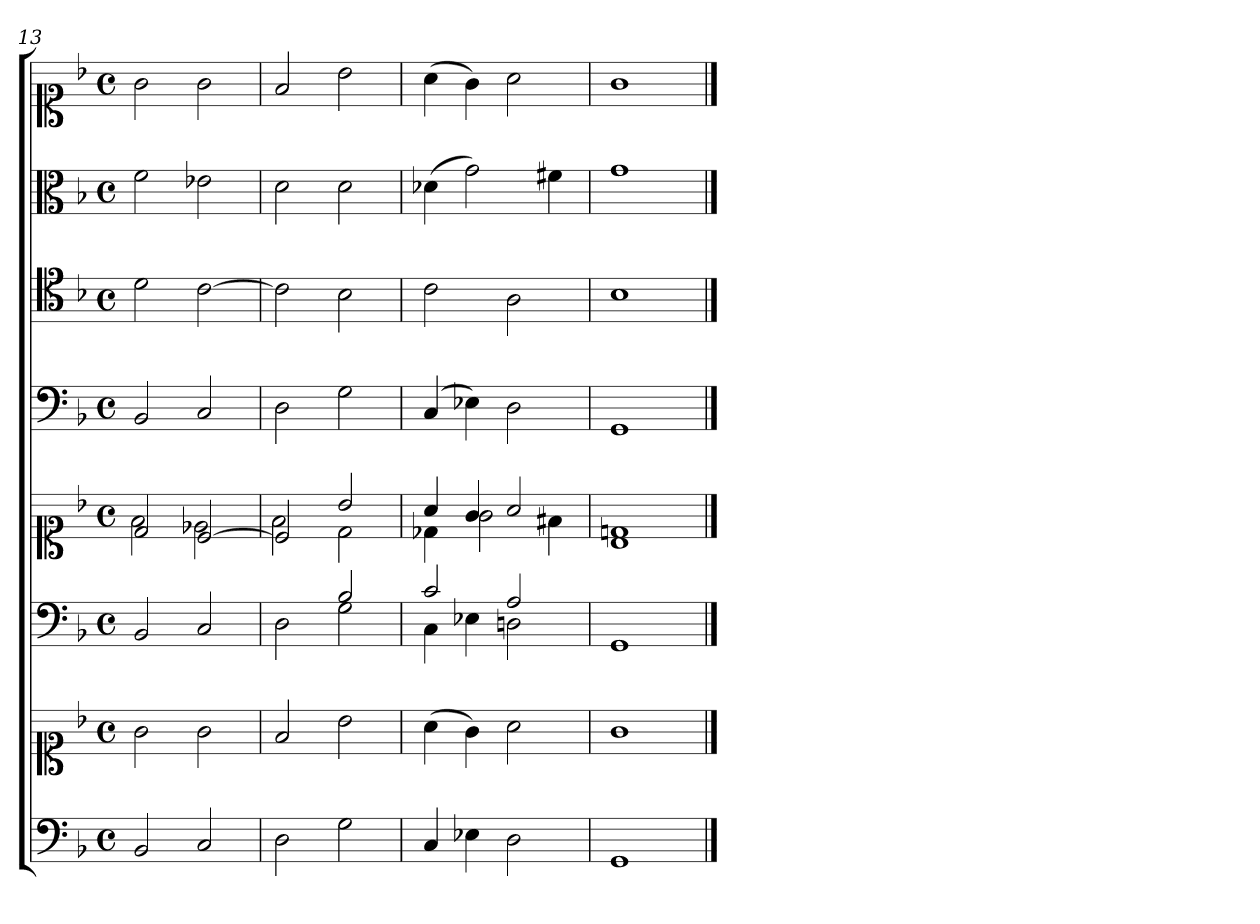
**kern	**kern	**kern	**kern	**kern	**kern	**kern	**kern
*part6	*part6	*part5	*part5	*part4	*part3	*part2	*part1
*staff8	*staff7	*staff6	*staff5	*staff4	*staff3	*staff2	*staff1
*clefF4	*clefC1	*clefF4	*clefC1	*clefF4	*clefC4	*clefC3	*clefC1
*k[b-]	*k[b-]	*k[b-]	*k[b-]	*k[b-]	*k[b-]	*k[b-]	*k[b-]
*F:	*F:	*F:	*F:	*F:	*F:	*F:	*F:
*M4/4	*M4/4	*M4/4	*M4/4	*M4/4	*M4/4	*M4/4	*M4/4
*met(c)	*met(c)	*met(c)	*met(c)	*met(c)	*met(c)	*met(c)	*met(c)
=13	=13	=13	=13	=13	=13	=13	=13
*	*	*	*^	*	*	*	*
2BB-	2g	2BB-	2d	2f	2BB-	2d	2f	2g
2C	2g	2C	[2c	2e-X	2C	[2c	2e-X	2g
=14	=14	=14	=14	=14	=14	=14	=14	=14
*	*	*^	*	*	*	*	*	*
2D	2f	2ryy	2D	2c]	2f	2D	2c]	2d	2f
2G	2b-	2B-	2G	2b-	2d	2G	2B-	2d	2b-
=15	=15	=15	=15	=15	=15	=15	=15	=15	=15
4C	(4a	2c	4C	4a	4d-X	(4C	2c	(4d-X	(4a
4E-X	4g)	.	4E-X	4g	2g	4E-X)	.	2g)	4g)
2D	2a	2A	2Dn	2a	.	2D	2A	.	2a
.	.	.	.	.	4f#X	.	.	4f#X	.
*	*	*v	*v	*	*	*	*	*	*
=16	=16	=16	=16	=16	=16	=16	=16	=16
1GG	1g	1GG	1B-	1dn	1GG	1B-	1g	1g
*	*	*	*v	*v	*	*	*	*
==	==	==	==	==	==	==	==
*-	*-	*-	*-	*-	*-	*-	*-
